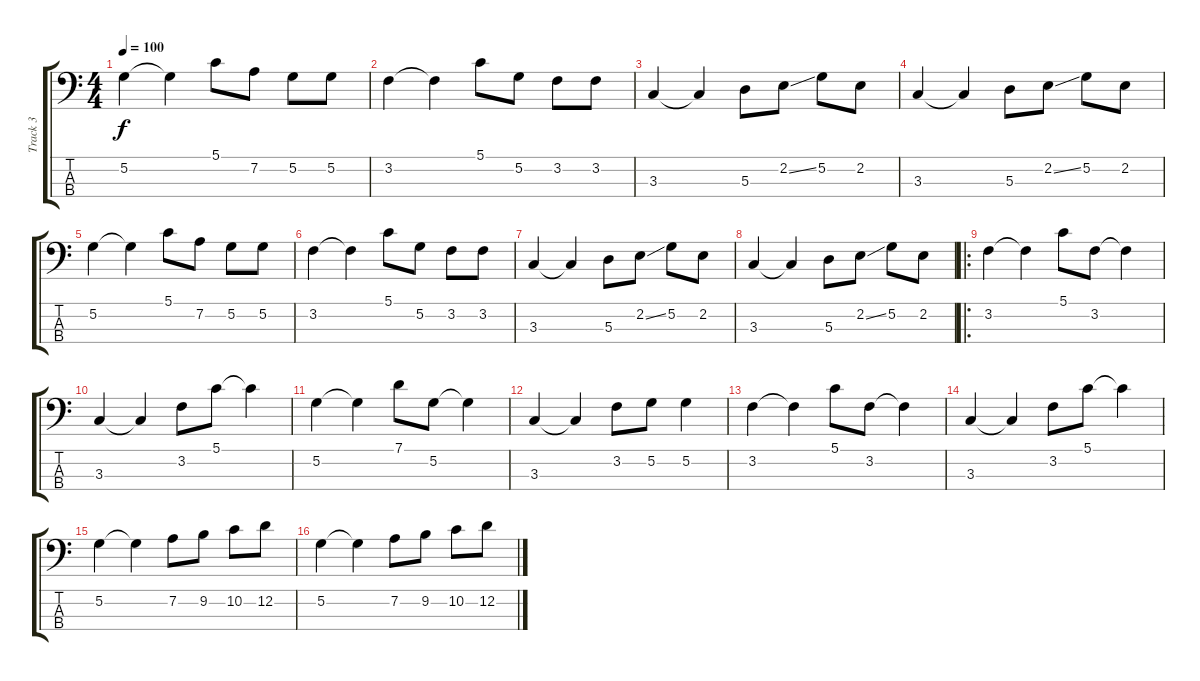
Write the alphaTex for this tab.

\track ("Track 3" "Track 3") {instrument electricbassfinger}
\staff {score tabs}
\tuning (G2 D2 A1 E1) {hide}
\ts (4 4)
\tempo 100
\clef f4
\ks c
5.2.4{dy f} 5.2{t}.4 5.1.8 7.2.8 5.2.8 5.2.8 |
3.2.4 3.2{t}.4 5.1.8 5.2.8 3.2.8 3.2.8 |
3.3.4 3.3{t}.4 5.3.8 2.2{ss}.8 5.2.8 2.2.8 |
3.3.4 3.3{t}.4 5.3.8 2.2{ss}.8 5.2.8 2.2.8 |
5.2.4 5.2{t}.4 5.1.8 7.2.8 5.2.8 5.2.8 |
3.2.4 3.2{t}.4 5.1.8 5.2.8 3.2.8 3.2.8 |
3.3.4 3.3{t}.4 5.3.8 2.2{ss}.8 5.2.8 2.2.8 |
3.3.4 3.3{t}.4 5.3.8 2.2{ss}.8 5.2.8 2.2.8 |
\ro
3.2.4 3.2{t}.4 5.1.8 3.2.8 3.2{t}.4 |
3.3.4 3.3{t}.4 3.2.8 5.1.8 5.1{t}.4 |
5.2.4 5.2{t}.4 7.1.8 5.2.8 5.2{t}.4 |
3.3.4 3.3{t}.4 3.2.8 5.2.8 5.2.4 |
3.2.4 3.2{t}.4 5.1.8 3.2.8 3.2{t}.4 |
3.3.4 3.3{t}.4 3.2.8 5.1.8 5.1{t}.4 |
5.2.4 5.2{t}.4 7.2.8 9.2.8 10.2.8 12.2.8 |
5.2.4 5.2{t}.4 7.2.8 9.2.8 10.2.8 12.2.8
